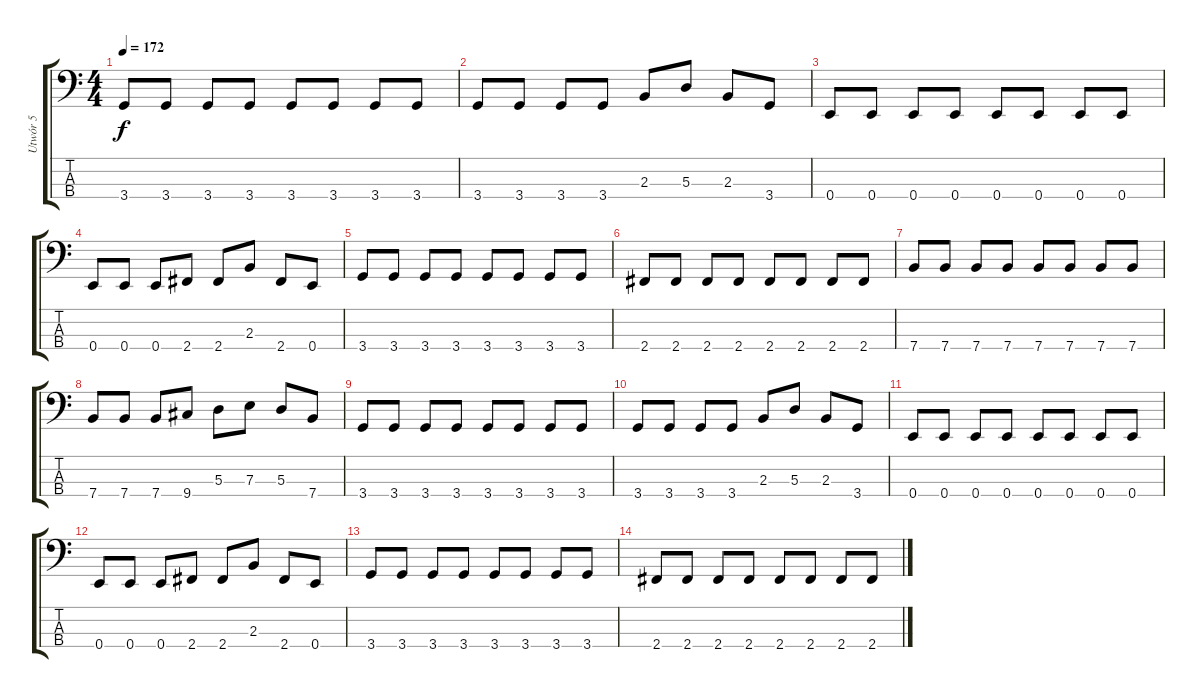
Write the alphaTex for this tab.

\track ("Utwór 5" "Utwór 5") {instrument electricbassfinger}
\staff {score tabs}
\tuning (G2 D2 A1 E1) {hide}
\ts (4 4)
\tempo 172
\clef f4
\ks c
3.4.8{dy f} 3.4.8 3.4.8 3.4.8 3.4.8 3.4.8 3.4.8 3.4.8 |
3.4.8 3.4.8 3.4.8 3.4.8 2.3.8 5.3.8 2.3.8 3.4.8 |
0.4.8 0.4.8 0.4.8 0.4.8 0.4.8 0.4.8 0.4.8 0.4.8 |
0.4.8 0.4.8 0.4.8 2.4.8 2.4.8 2.3.8 2.4.8 0.4.8 |
3.4.8 3.4.8 3.4.8 3.4.8 3.4.8 3.4.8 3.4.8 3.4.8 |
2.4.8 2.4.8 2.4.8 2.4.8 2.4.8 2.4.8 2.4.8 2.4.8 |
7.4.8 7.4.8 7.4.8 7.4.8 7.4.8 7.4.8 7.4.8 7.4.8 |
7.4.8 7.4.8 7.4.8 9.4.8 5.3.8 7.3.8 5.3.8 7.4.8 |
3.4.8 3.4.8 3.4.8 3.4.8 3.4.8 3.4.8 3.4.8 3.4.8 |
3.4.8 3.4.8 3.4.8 3.4.8 2.3.8 5.3.8 2.3.8 3.4.8 |
0.4.8 0.4.8 0.4.8 0.4.8 0.4.8 0.4.8 0.4.8 0.4.8 |
0.4.8 0.4.8 0.4.8 2.4.8 2.4.8 2.3.8 2.4.8 0.4.8 |
3.4.8 3.4.8 3.4.8 3.4.8 3.4.8 3.4.8 3.4.8 3.4.8 |
2.4.8 2.4.8 2.4.8 2.4.8 2.4.8 2.4.8 2.4.8 2.4.8
